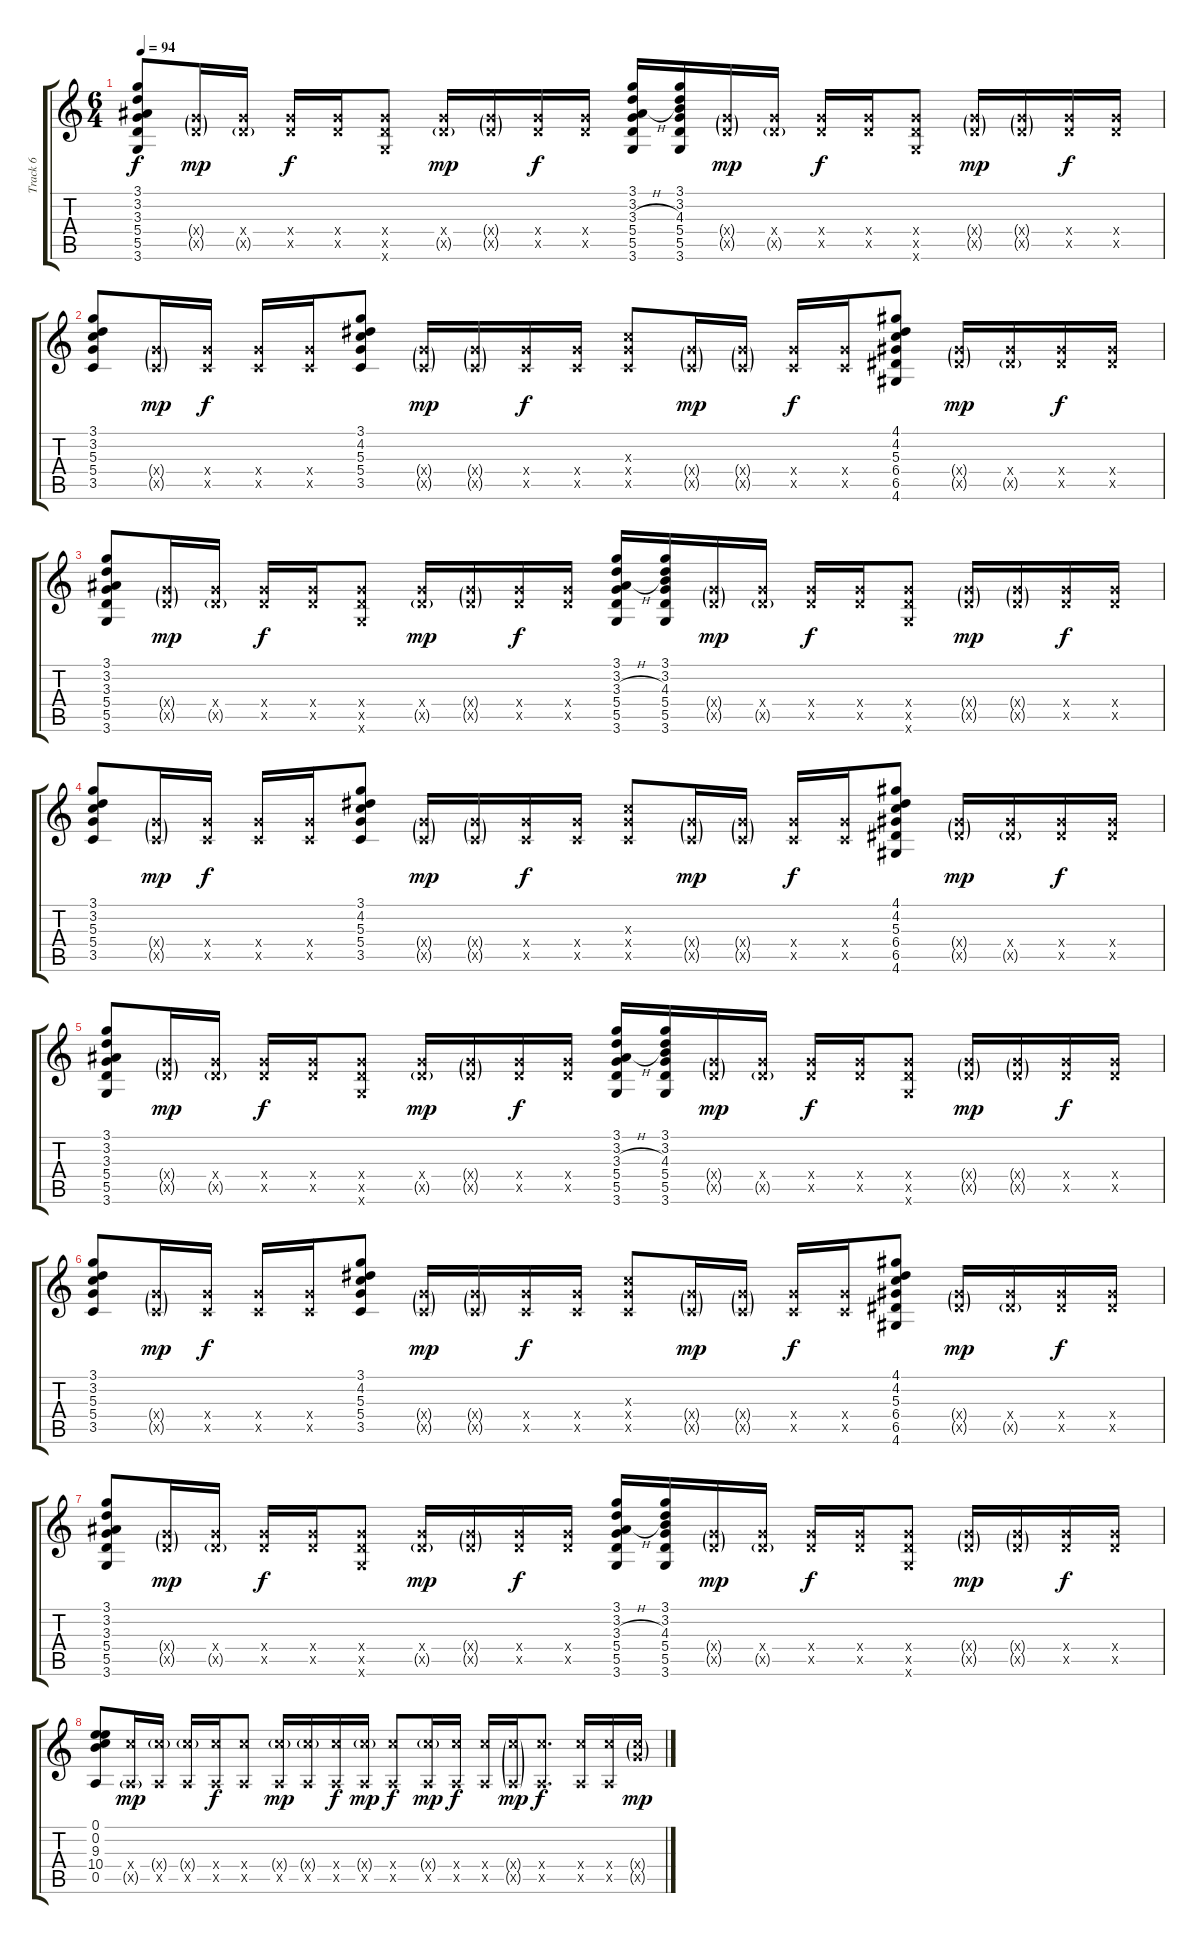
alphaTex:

\track ("Track 6" "Track 6") {instrument acousticguitarsteel}
\staff {score tabs}
\tuning (E4 B3 G3 D3 A2 E2) {hide}
\ts (6 4)
\tempo 94
\clef g2
\ks c
(3.1 3.2 3.3 5.4 5.5 3.6).8{dy f} (5.4{g x} 5.5{g x}).16{dy mp} (5.4{x} 5.5{g x}).16 (5.4{x} 5.5{x}).16{dy f} (5.4{x} 5.5{x}).16 (5.4{x} 5.5{x} 3.6{x}).8 (5.4{x} 5.5{g x}).16{dy mp} (5.4{g x} 5.5{g x}).16 (5.4{x} 5.5{x}).16{dy f} (5.4{x} 5.5{x}).16 (3.1 3.2 3.3{h} 5.4 5.5 3.6).16 (3.1 3.2 4.3 5.4 5.5 3.6).16 (5.4{g x} 5.5{g x}).16{dy mp} (5.4{x} 5.5{g x}).16 (5.4{x} 5.5{x}).16{dy f} (5.4{x} 5.5{x}).16 (5.4{x} 5.5{x} 3.6{x}).8 (5.4{g x} 5.5{g x}).16{dy mp} (5.4{g x} 5.5{g x}).16 (5.4{x} 5.5{x}).16{dy f} (5.4{x} 5.5{x}).16 |
(3.1 3.2 5.3 5.4 3.5).8 (5.4{g x} 3.5{g x}).16{dy mp} (5.4{x} 3.5{x}).16{dy f} (5.4{x} 3.5{x}).16 (5.4{x} 3.5{x}).16 (3.1 4.2 5.3 5.4 3.5).8 (5.4{g x} 3.5{g x}).16{dy mp} (5.4{g x} 3.5{g x}).16 (5.4{x} 3.5{x}).16{dy f} (5.4{x} 3.5{x}).16 (5.3{x} 5.4{x} 3.5{x}).8 (5.4{g x} 3.5{g x}).16{dy mp} (5.4{g x} 3.5{g x}).16 (5.4{x} 3.5{x}).16{dy f} (5.4{x} 3.5{x}).16 (4.1 4.2 5.3 6.4 6.5 4.6).8 (6.4{g x} 6.5{g x}).16{dy mp} (6.4{x} 6.5{g x}).16 (6.4{x} 6.5{x}).16{dy f} (6.4{x} 6.5{x}).16 |
(3.1 3.2 3.3 5.4 5.5 3.6).8 (5.4{g x} 5.5{g x}).16{dy mp} (5.4{x} 5.5{g x}).16 (5.4{x} 5.5{x}).16{dy f} (5.4{x} 5.5{x}).16 (5.4{x} 5.5{x} 3.6{x}).8 (5.4{x} 5.5{g x}).16{dy mp} (5.4{g x} 5.5{g x}).16 (5.4{x} 5.5{x}).16{dy f} (5.4{x} 5.5{x}).16 (3.1 3.2 3.3{h} 5.4 5.5 3.6).16 (3.1 3.2 4.3 5.4 5.5 3.6).16 (5.4{g x} 5.5{g x}).16{dy mp} (5.4{x} 5.5{g x}).16 (5.4{x} 5.5{x}).16{dy f} (5.4{x} 5.5{x}).16 (5.4{x} 5.5{x} 3.6{x}).8 (5.4{g x} 5.5{g x}).16{dy mp} (5.4{g x} 5.5{g x}).16 (5.4{x} 5.5{x}).16{dy f} (5.4{x} 5.5{x}).16 |
(3.1 3.2 5.3 5.4 3.5).8 (5.4{g x} 3.5{g x}).16{dy mp} (5.4{x} 3.5{x}).16{dy f} (5.4{x} 3.5{x}).16 (5.4{x} 3.5{x}).16 (3.1 4.2 5.3 5.4 3.5).8 (5.4{g x} 3.5{g x}).16{dy mp} (5.4{g x} 3.5{g x}).16 (5.4{x} 3.5{x}).16{dy f} (5.4{x} 3.5{x}).16 (5.3{x} 5.4{x} 3.5{x}).8 (5.4{g x} 3.5{g x}).16{dy mp} (5.4{g x} 3.5{g x}).16 (5.4{x} 3.5{x}).16{dy f} (5.4{x} 3.5{x}).16 (4.1 4.2 5.3 6.4 6.5 4.6).8 (6.4{g x} 6.5{g x}).16{dy mp} (6.4{x} 6.5{g x}).16 (6.4{x} 6.5{x}).16{dy f} (6.4{x} 6.5{x}).16 |
(3.1 3.2 3.3 5.4 5.5 3.6).8 (5.4{g x} 5.5{g x}).16{dy mp} (5.4{x} 5.5{g x}).16 (5.4{x} 5.5{x}).16{dy f} (5.4{x} 5.5{x}).16 (5.4{x} 5.5{x} 3.6{x}).8 (5.4{x} 5.5{g x}).16{dy mp} (5.4{g x} 5.5{g x}).16 (5.4{x} 5.5{x}).16{dy f} (5.4{x} 5.5{x}).16 (3.1 3.2 3.3{h} 5.4 5.5 3.6).16 (3.1 3.2 4.3 5.4 5.5 3.6).16 (5.4{g x} 5.5{g x}).16{dy mp} (5.4{x} 5.5{g x}).16 (5.4{x} 5.5{x}).16{dy f} (5.4{x} 5.5{x}).16 (5.4{x} 5.5{x} 3.6{x}).8 (5.4{g x} 5.5{g x}).16{dy mp} (5.4{g x} 5.5{g x}).16 (5.4{x} 5.5{x}).16{dy f} (5.4{x} 5.5{x}).16 |
(3.1 3.2 5.3 5.4 3.5).8 (5.4{g x} 3.5{g x}).16{dy mp} (5.4{x} 3.5{x}).16{dy f} (5.4{x} 3.5{x}).16 (5.4{x} 3.5{x}).16 (3.1 4.2 5.3 5.4 3.5).8 (5.4{g x} 3.5{g x}).16{dy mp} (5.4{g x} 3.5{g x}).16 (5.4{x} 3.5{x}).16{dy f} (5.4{x} 3.5{x}).16 (5.3{x} 5.4{x} 3.5{x}).8 (5.4{g x} 3.5{g x}).16{dy mp} (5.4{g x} 3.5{g x}).16 (5.4{x} 3.5{x}).16{dy f} (5.4{x} 3.5{x}).16 (4.1 4.2 5.3 6.4 6.5 4.6).8 (6.4{g x} 6.5{g x}).16{dy mp} (6.4{x} 6.5{g x}).16 (6.4{x} 6.5{x}).16{dy f} (6.4{x} 6.5{x}).16 |
(3.1 3.2 3.3 5.4 5.5 3.6).8 (5.4{g x} 5.5{g x}).16{dy mp} (5.4{x} 5.5{g x}).16 (5.4{x} 5.5{x}).16{dy f} (5.4{x} 5.5{x}).16 (5.4{x} 5.5{x} 3.6{x}).8 (5.4{x} 5.5{g x}).16{dy mp} (5.4{g x} 5.5{g x}).16 (5.4{x} 5.5{x}).16{dy f} (5.4{x} 5.5{x}).16 (3.1 3.2 3.3{h} 5.4 5.5 3.6).16 (3.1 3.2 4.3 5.4 5.5 3.6).16 (5.4{g x} 5.5{g x}).16{dy mp} (5.4{x} 5.5{g x}).16 (5.4{x} 5.5{x}).16{dy f} (5.4{x} 5.5{x}).16 (5.4{x} 5.5{x} 3.6{x}).8 (5.4{g x} 5.5{g x}).16{dy mp} (5.4{g x} 5.5{g x}).16 (5.4{x} 5.5{x}).16{dy f} (5.4{x} 5.5{x}).16 |
(0.1 0.2 9.3 10.4 0.5).8 (10.4{x} 0.5{g x}).16{dy mp} (10.4{g x} 0.5{x}).16 (10.4{g x} 0.5{x}).16 (10.4{x} 0.5{x}).16{dy f} (10.4{x} 0.5{x}).8 (10.4{g x} 0.5{x}).16{dy mp} (10.4{g x} 0.5{x}).16 (10.4{x} 0.5{x}).16{dy f} (10.4{g x} 0.5{x}).16{dy mp} (10.4{x} 0.5{x}).8{dy f} (10.4{g x} 0.5{x}).16{dy mp} (10.4{x} 0.5{x}).16{dy f} (10.4{x} 0.5{x}).16 (10.4{g x} 0.5{g x}).16{dy mp} (10.4{x} 0.5{x}).8{d dy f} (10.4{x} 0.5{x}).16 (10.4{x} 0.5{x}).16 (10.4{g x} 10.5{g x}).16{dy mp}
